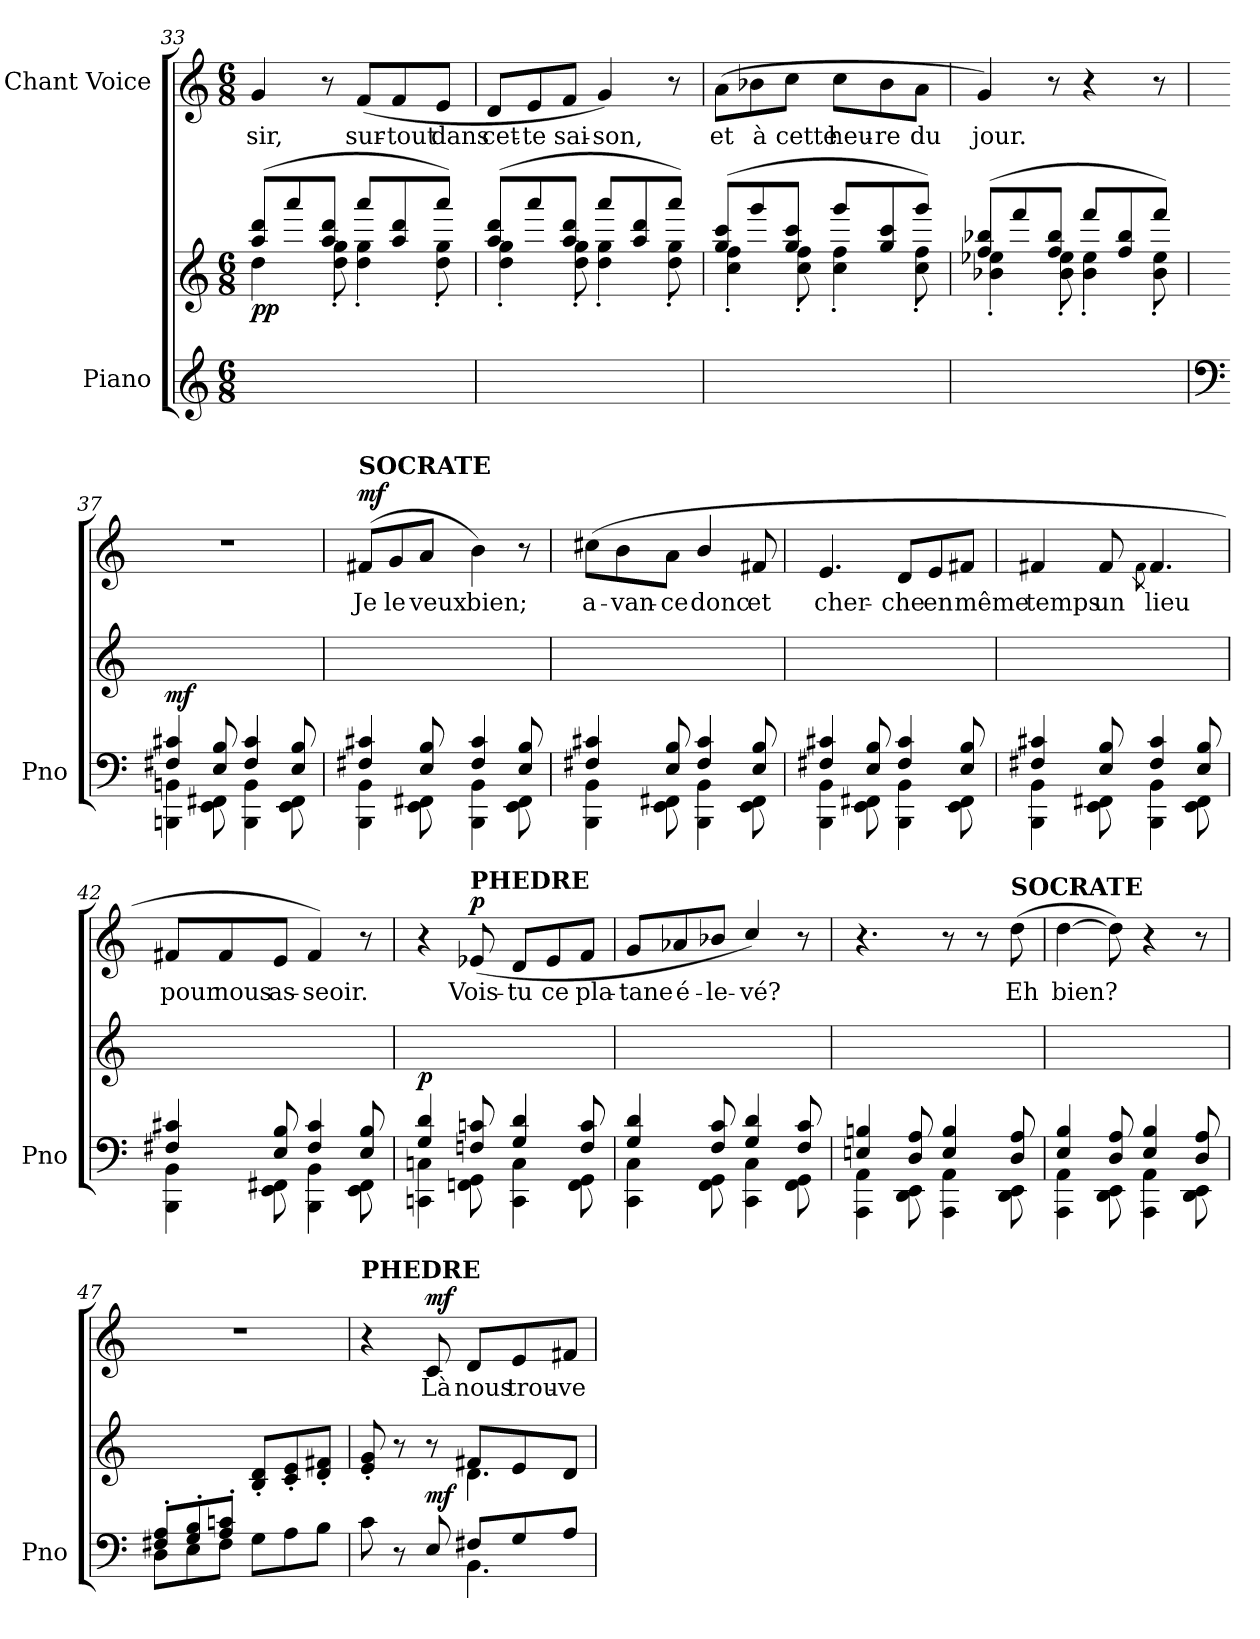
**kern	**kern	**dynam	**kern	**text	**dynam
*part2	*part2	*part2	*part1	*part1	*part1
*staff3	*staff2	*staff2/3	*staff1	*staff1	*staff1
*I"Piano	*	*	*I"Chant Voice	*	*
*I'Pno	*	*	*	*	*
*clefG2	*clefG2	*	*clefG2	*	*
*k[]	*k[]	*	*k[]	*	*
*M6/8	*M6/8	*	*M6/8	*	*
=33	=33	=33	=33	=33	=33
*	*^	*	*	*	*
!	!	!	!LO:DY:b	!	!	!
2.ryy	(8aa/ 8ddd/L	4dd\	pp	4g/	-sir,	.
.	8aaa/	.	.	.	.	.
.	8aa/ 8ddd/J	8dd\' 8gg\'	.	8r	.	.
.	8aaa/L	4dd\' 4gg\'	.	(>8f/L	sur-	.
.	8aa/ 8ddd/	.	.	8f/	-tout	.
.	8aaa/J)	8dd\' 8gg\'	.	8e/J	dans	.
=34	=34	=34	=34	=34	=34	=34
2.ryy	(8aa/ 8ddd/L	4dd\' 4gg\'	.	8d/L	cet-	.
.	8aaa/	.	.	8e/	-te	.
.	8aa/ 8ddd/J	8dd\' 8gg\'	.	8f/J	sai-	.
.	8aaa/L	4dd\' 4gg\'	.	4g/)	-son,	.
.	8aa/ 8ddd/	.	.	.	.	.
.	8aaa/J)	8dd\' 8gg\'	.	8r	.	.
=35	=35	=35	=35	=35	=35	=35
2.ryy	(8gg/ 8ccc/L	4cc\' 4ff\'	.	(8a\L	et	.
.	8ggg/	.	.	8b-X\	à	.
.	8gg/ 8ccc/J	8cc\' 8ff\'	.	8cc\J	cette	.
.	8ggg/L	4cc\' 4ff\'	.	8cc\L	heu-	.
.	8gg/ 8ccc/	.	.	8b-\	-re	.
.	8ggg/J)	8cc\' 8ff\'	.	8a\J	du	.
=36	=36	=36	=36	=36	=36	=36
2.ryy	(8ff/ 8bb-X/L	4b-X\' 4ee-X\'	.	4g/)	jour.	.
.	8fff/	.	.	.	.	.
.	8ff/ 8bb-/J	8b-\' 8ee-\'	.	8r	.	.
.	8fff/L	4b-\' 4ee-\'	.	4r	.	.
.	8ff/ 8bb-/	.	.	.	.	.
.	8fff/J)	8b-\' 8ee-\'	.	8r	.	.
*	*v	*v	*	*	*	*
=37	=37	=37	=37	=37	=37
*clefF4	*	*	*	*	*
*^	*^	*	*	*	*
!	!	!	!	!LO:DY:a=2	!	!	!
*	*	*v	*v	*	*	*	*
4F#X/ 4c#X/	4BBBn\ 4BBn\	2.ryy	mf	2.r	.	.
8E/ 8B/	8EE\ 8FF#X\	.	.	.	.	.
4F#/ 4c#/	4BBB\ 4BB\	.	.	.	.	.
8E/ 8B/	8EE\ 8FF#\	.	.	.	.	.
=38	=38	=38	=38	=38	=38	=38
!	!	!	!	!LO:TX:a:B:t=SOCRATE	!	!
!	!	!	!	!	!	!LO:DY:a
4F#X/ 4c#X/	4BBB\ 4BB\	2.ryy	.	(>8f#X/L	Je	mf
.	.	.	.	8g/	le	.
8E/ 8B/	8EE\ 8FF#X\	.	.	8a/J	veux	.
4F#/ 4c#/	4BBB\ 4BB\	.	.	4b\)	bien;	.
8E/ 8B/	8EE\ 8FF#\	.	.	8r	.	.
=39	=39	=39	=39	=39	=39	=39
4F#X/ 4c#X/	4BBB\ 4BB\	2.ryy	.	(8cc#X\L	a-	.
.	.	.	.	8b\	-van-	.
8E/ 8B/	8EE\ 8FF#X\	.	.	8a\J	-ce	.
4F#/ 4c#/	4BBB\ 4BB\	.	.	4b/	donc	.
8E/ 8B/	8EE\ 8FF#\	.	.	8f#X/	et	.
=40	=40	=40	=40	=40	=40	=40
4F#X/ 4c#X/	4BBB\ 4BB\	2.ryy	.	4.e/	cher-	.
8E/ 8B/	8EE\ 8FF#X\	.	.	.	.	.
4F#/ 4c#/	4BBB\ 4BB\	.	.	8d/L	-che	.
.	.	.	.	8e/	en	.
8E/ 8B/	8EE\ 8FF#\	.	.	8f#X/J	même	.
=41	=41	=41	=41	=41	=41	=41
4F#X/ 4c#X/	4BBB\ 4BB\	2.ryy	.	4f#X/	temps	.
8E/ 8B/	8EE\ 8FF#X\	.	.	8f#/	un	.
.	.	.	.	8qf#\	.	.
4F#/ 4c#/	4BBB\ 4BB\	.	.	4.f#/	lieu	.
8E/ 8B/	8EE\ 8FF#\	.	.	.	.	.
=42	=42	=42	=42	=42	=42	=42
4F#X/ 4c#X/	4BBB\ 4BB\	2.ryy	.	8f#X/L	pour	.
.	.	.	.	8f#/	nous	.
8E/ 8B/	8EE\ 8FF#j\	.	.	8e/J	as-	.
4F#/ 4c#/	4BBB\ 4BB\	.	.	4f#/)	-seoir.	.
8E/ 8B/	8EE\ 8FF#\	.	.	8r	.	.
=43	=43	=43	=43	=43	=43	=43
!	!	!	!LO:DY:a=2	!	!	!
4G/ 4d/	4CCni\ 4Cni\	2.ryy	p	4r	.	.
!	!	!	!	!LO:TX:a:B:t=PHEDRE	!	!
!	!	!	!	!	!	!LO:DY:a
8Fni/ 8cni/	8FFni\ 8GG\	.	.	(8e-X/	Vois-	p
4G/ 4d/	4CC\ 4C\	.	.	8d/L	-tu	.
.	.	.	.	8e-/	ce	.
8F/ 8c/	8FF\ 8GG\	.	.	8f/J	pla-	.
=44	=44	=44	=44	=44	=44	=44
4G/ 4d/	4CC\ 4C\	2.ryy	.	8g/L	-tane	.
.	.	.	.	8a-X/	é-	.
8F/ 8c/	8FF\ 8GG\	.	.	8b-X/J	-le-	.
4G/ 4d/	4CC\ 4C\	.	.	4cc/)	-vé?	.
8F/ 8c/	8FF\ 8GG\	.	.	8r	.	.
=45	=45	=45	=45	=45	=45	=45
4Eni/ 4Bni/	4AAA\ 4AA\	2.ryy	.	4.r	.	.
8D/ 8A/	8DD\ 8EE\	.	.	.	.	.
4E/ 4B/	4AAA\ 4AA\	.	.	8r	.	.
.	.	.	.	8r	.	.
!	!	!	!	!LO:TX:a:B:t=SOCRATE	!	!
8D/ 8A/	8DD\ 8EE\	.	.	(>8dd\	Eh	.
=46	=46	=46	=46	=46	=46	=46
4E/ 4B/	4AAA\ 4AA\	2.ryy	.	[>4dd\	bien?	.
8D/ 8A/	8DD\ 8EE\	.	.	8dd\])	.	.
4E/ 4B/	4AAA\ 4AA\	.	.	4r	.	.
8D/ 8A/	8DD\ 8EE\	.	.	8r	.	.
=47	=47	=47	=47	=47	=47	=47
8F#X/' 8A/'L	8D\L	4.ryy	.	2.r	.	.
8G/' 8B/'	8E\	.	.	.	.	.
8A/' 8cni/'J	8F#\J	.	.	.	.	.
8G\L	4.ryy	8B/'> 8d/'>L	.	.	.	.
8A\	.	8c/'> 8e/'>	.	.	.	.
8B\J	.	8d/'> 8f#X/'>J	.	.	.	.
=48	=48	=48	=48	=48	=48	=48
*	*	*^	*	*	*	*
!	!	!	!	!	!LO:TX:a:B:t=PHEDRE	!	!
8c\	4.ryy	8e/' 8g/'	4.ryy	.	4r	.	.
8r	.	8r	.	.	.	.	.
!	!	!	!	!LO:DY:a=2	!	!	!LO:DY:a
8E/	.	8r	.	mf	8c/	Là	mf
8F#X/L	4.BB\	8f#X/L	4.d\	.	8d/L	nous	.
8G/	.	8e/	.	.	8e/	trou-	.
8A/J	.	8d/J	.	.	8f#X/J	-ve-	.
*v	*v	*	*	*	*	*	*
*	*v	*v	*	*	*	*
=	=	=	=	=	=
*-	*-	*-	*-	*-	*-
